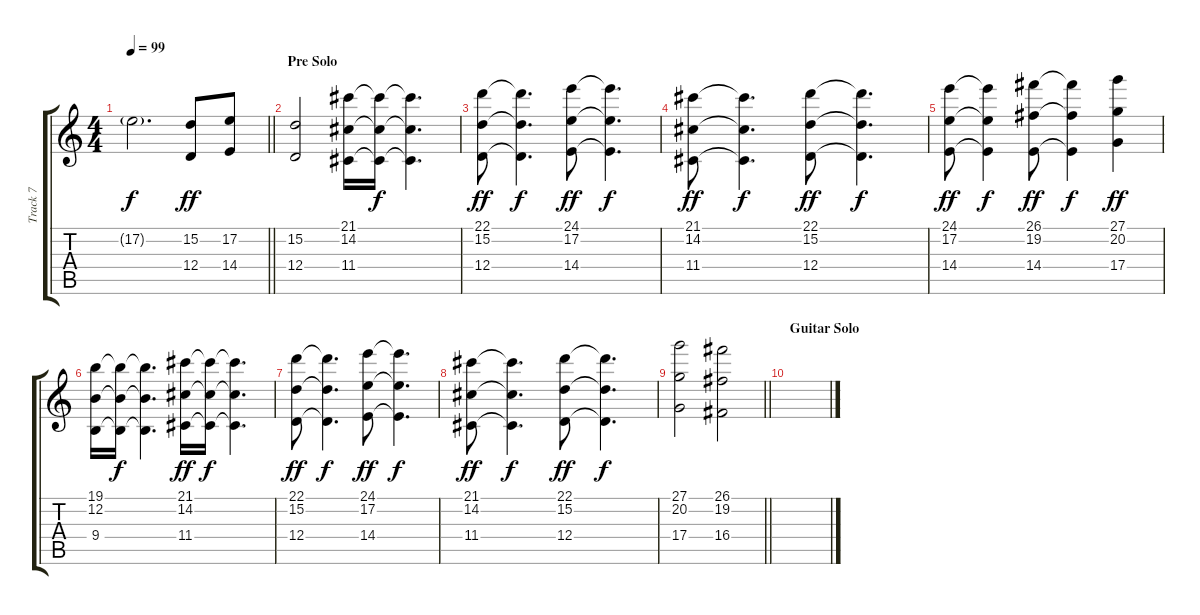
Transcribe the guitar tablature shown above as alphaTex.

\track ("Track 7" "Track 7") {instrument fx4atmosphere}
\staff {score tabs}
\tuning (E4 B3 G3 D3 A2 E2) {hide}
\ts (4 4)
\tempo 99
\clef g2
\barLineRight lightlight
\ks c
17.2{g}.2{d dy f} (15.2 12.4).8{dy ff} (17.2 14.4).8 |
\section ("" "Pre Solo")
(15.2 12.4).2 (21.1 14.2 11.4).16{instrument fx4atmosphere} (21.1{t} 14.2{t} 11.4{t}).16{dy f} (21.1{t} 14.2{t} 11.4{t}).4{d} |
(22.1 15.2 12.4).8{dy ff} (22.1{t} 15.2{t} 12.4{t}).4{d dy f} (24.1 17.2 14.4).8{dy ff} (24.1{t} 17.2{t} 14.4{t}).4{d dy f} |
(21.1 14.2 11.4).8{dy ff} (21.1{t} 14.2{t} 11.4{t}).4{d dy f} (22.1 15.2 12.4).8{dy ff} (22.1{t} 15.2{t} 12.4{t}).4{d dy f} |
(24.1 17.2 14.4).8{dy ff} (24.1{t} 17.2{t} 14.4{t}).4{dy f} (26.1 19.2 14.4).8{dy ff} (26.1{t} 19.2{t} 14.4{t}).4{dy f} (27.1 20.2 17.4).4{dy ff} |
(19.1 12.2 9.4).16 (19.1{t} 12.2{t} 9.4{t}).16{dy f} (19.1{t} 12.2{t} 9.4{t}).4{d} (21.1 14.2 11.4).16{dy ff} (21.1{t} 14.2{t} 11.4{t}).16{dy f} (21.1{t} 14.2{t} 11.4{t}).4{d} |
(22.1 15.2 12.4).8{dy ff} (22.1{t} 15.2{t} 12.4{t}).4{d dy f} (24.1 17.2 14.4).8{dy ff} (24.1{t} 17.2{t} 14.4{t}).4{d dy f} |
(21.1 14.2 11.4).8{dy ff} (21.1{t} 14.2{t} 11.4{t}).4{d dy f} (22.1 15.2 12.4).8{dy ff} (22.1{t} 15.2{t} 12.4{t}).4{d dy f} |
\barLineRight lightlight
(27.1 20.2 17.4).2 (26.1 19.2 16.4).2 |
\section ("" "Guitar Solo")
